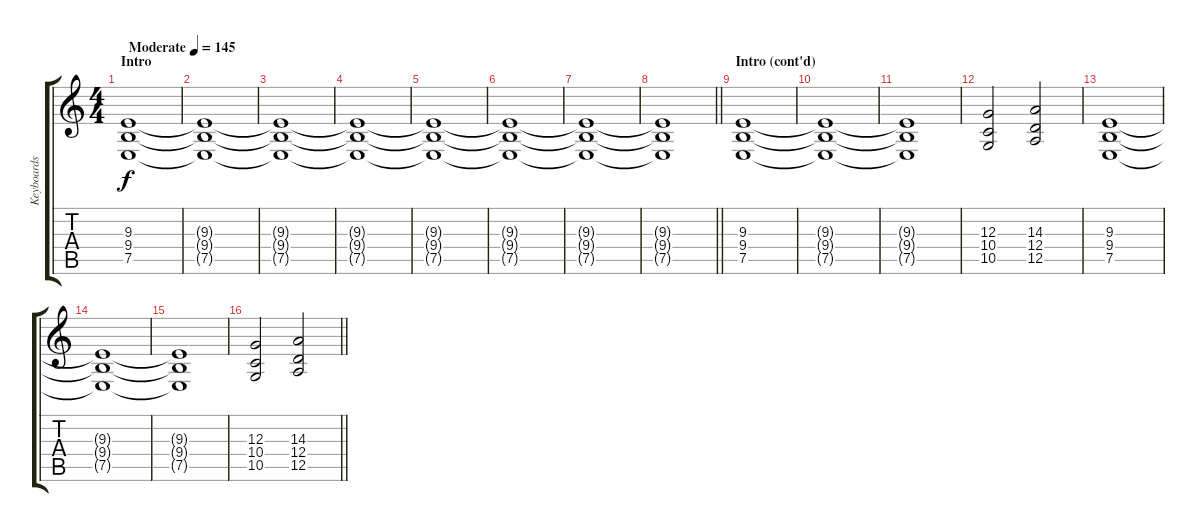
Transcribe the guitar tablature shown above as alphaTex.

\track ("Keyboards" "Keyboards") {instrument pad4choir}
\staff {score tabs}
\tuning (E4 B3 G3 D3 A2 E2) {hide}
\ts (4 4)
\section ("" "Intro")
\tempo (145 "Moderate")
\clef g2
\ks c
(9.3 9.4 7.5).1{dy f instrument pad4choir} |
(9.3{t} 9.4{t} 7.5{t}).1 |
(9.3{t} 9.4{t} 7.5{t}).1 |
(9.3{t} 9.4{t} 7.5{t}).1 |
(9.3{t} 9.4{t} 7.5{t}).1 |
(9.3{t} 9.4{t} 7.5{t}).1 |
(9.3{t} 9.4{t} 7.5{t}).1 |
\barLineRight lightlight
(9.3{t} 9.4{t} 7.5{t}).1 |
\section ("" "Intro (cont'd)")
(9.3 9.4 7.5).1 |
(9.3{t} 9.4{t} 7.5{t}).1 |
(9.3{t} 9.4{t} 7.5{t}).1 |
(12.3 10.4 10.5).2 (14.3 12.4 12.5).2 |
(9.3 9.4 7.5).1 |
(9.3{t} 9.4{t} 7.5{t}).1 |
(9.3{t} 9.4{t} 7.5{t}).1 |
\barLineRight lightlight
(12.3 10.4 10.5).2 (14.3 12.4 12.5).2
